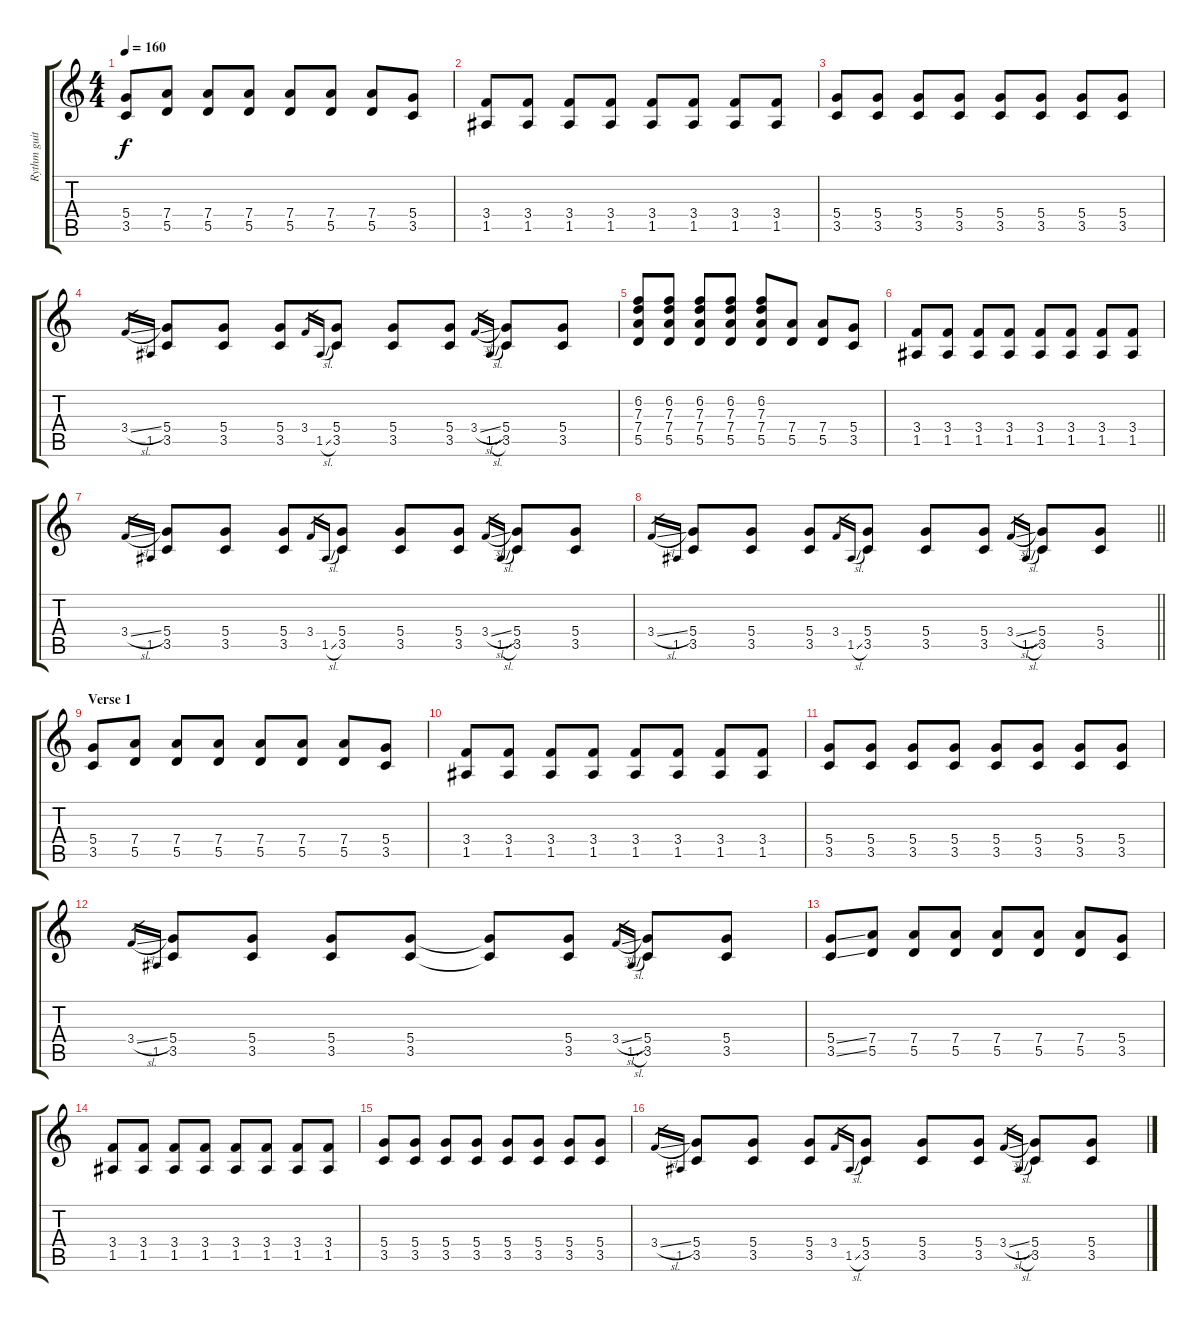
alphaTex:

\track ("Rythm guitar" "Rythm guit") {instrument overdrivenguitar}
\staff {score tabs}
\tuning (E4 B3 G3 D3 A2 E2) {hide}
\ts (4 4)
\tempo 160
\clef g2
\ks c
(5.4 3.5).8{dy f instrument overdrivenguitar} (7.4 5.5).8 (7.4 5.5).8 (7.4 5.5).8 (7.4 5.5).8 (7.4 5.5).8 (7.4 5.5).8 (5.4 3.5).8 |
(3.4 1.5).8 (3.4 1.5).8 (3.4 1.5).8 (3.4 1.5).8 (3.4 1.5).8 (3.4 1.5).8 (3.4 1.5).8 (3.4 1.5).8 |
(5.4 3.5).8 (5.4 3.5).8 (5.4 3.5).8 (5.4 3.5).8 (5.4 3.5).8 (5.4 3.5).8 (5.4 3.5).8 (5.4 3.5).8 |
3.4{sl}.16{gr} 1.5.16{gr} (5.4 3.5).8 (5.4 3.5).8 (5.4 3.5).8 3.4.16{gr} 1.5{sl}.16{gr} (5.4 3.5).8 (5.4 3.5).8 (5.4 3.5).8 3.4{sl}.16{gr} 1.5{sl}.16{gr} (5.4 3.5).8 (5.4 3.5).8 |
(6.2 7.3 7.4 5.5).8 (6.2 7.3 7.4 5.5).8 (6.2 7.3 7.4 5.5).8 (6.2 7.3 7.4 5.5).8 (6.2 7.3 7.4 5.5).8 (7.4 5.5).8 (7.4 5.5).8 (5.4 3.5).8 |
(3.4 1.5).8 (3.4 1.5).8 (3.4 1.5).8 (3.4 1.5).8 (3.4 1.5).8 (3.4 1.5).8 (3.4 1.5).8 (3.4 1.5).8 |
3.4{sl}.16{gr} 1.5.16{gr} (5.4 3.5).8 (5.4 3.5).8 (5.4 3.5).8 3.4.16{gr} 1.5{sl}.16{gr} (5.4 3.5).8 (5.4 3.5).8 (5.4 3.5).8 3.4{sl}.16{gr} 1.5{sl}.16{gr} (5.4 3.5).8 (5.4 3.5).8 |
\barLineRight lightlight
3.4{sl}.16{gr} 1.5.16{gr} (5.4 3.5).8 (5.4 3.5).8 (5.4 3.5).8 3.4.16{gr} 1.5{sl}.16{gr} (5.4 3.5).8 (5.4 3.5).8 (5.4 3.5).8 3.4{sl}.16{gr} 1.5{sl}.16{gr} (5.4 3.5).8 (5.4 3.5).8 |
\section ("" "Verse 1")
(5.4 3.5).8 (7.4 5.5).8 (7.4 5.5).8 (7.4 5.5).8 (7.4 5.5).8 (7.4 5.5).8 (7.4 5.5).8 (5.4 3.5).8 |
(3.4 1.5).8 (3.4 1.5).8 (3.4 1.5).8 (3.4 1.5).8 (3.4 1.5).8 (3.4 1.5).8 (3.4 1.5).8 (3.4 1.5).8 |
(5.4 3.5).8 (5.4 3.5).8 (5.4 3.5).8 (5.4 3.5).8 (5.4 3.5).8 (5.4 3.5).8 (5.4 3.5).8 (5.4 3.5).8 |
3.4{sl}.16{gr} 1.5.16{gr} (5.4 3.5).8 (5.4 3.5).8 (5.4 3.5).8 (5.4 3.5).8 (5.4{t} 3.5{t}).8 (5.4 3.5).8 3.4{sl}.16{gr} 1.5{sl}.16{gr} (5.4 3.5).8 (5.4 3.5).8 |
(5.4{ss} 3.5{ss}).8 (7.4 5.5).8 (7.4 5.5).8 (7.4 5.5).8 (7.4 5.5).8 (7.4 5.5).8 (7.4 5.5).8 (5.4 3.5).8 |
(3.4 1.5).8 (3.4 1.5).8 (3.4 1.5).8 (3.4 1.5).8 (3.4 1.5).8 (3.4 1.5).8 (3.4 1.5).8 (3.4 1.5).8 |
(5.4 3.5).8 (5.4 3.5).8 (5.4 3.5).8 (5.4 3.5).8 (5.4 3.5).8 (5.4 3.5).8 (5.4 3.5).8 (5.4 3.5).8 |
3.4{sl}.16{gr} 1.5.16{gr} (5.4 3.5).8 (5.4 3.5).8 (5.4 3.5).8 3.4.16{gr} 1.5{sl}.16{gr} (5.4 3.5).8 (5.4 3.5).8 (5.4 3.5).8 3.4{sl}.16{gr} 1.5{sl}.16{gr} (5.4 3.5).8 (5.4 3.5).8
